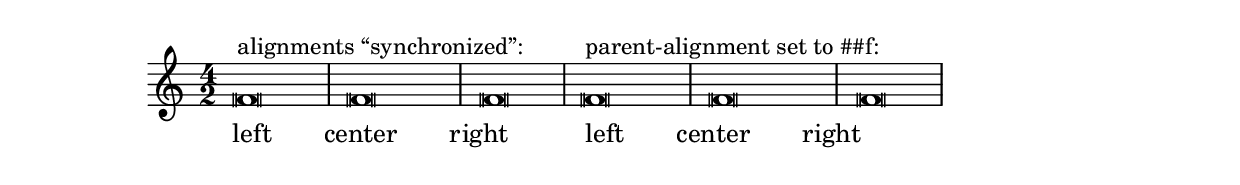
\version "2.19.11"

\header {
  texidoc = "When @code{parent-alignment-X} property is unset,
the value of @code{self-alignment-X} will be used as the factor
for parent alignment.  This happens e.g. for LyricTexts."
}

{
  \time 4/2
  % use breve noteheads because their refpoints aren't on their
  % left edges - this may help catching subtle bugs.
  \override NoteHead.style = #'altdefault
  <>^"alignments “synchronized”:"
  f'\breve f' f'
  <>^"parent-alignment set to ##f:"
  f' f' f'
}
\addlyrics {
  \override LyricSpace.minimum-distance = 5

  \override LyricText.self-alignment-X = #LEFT
  left
  \override LyricText.self-alignment-X = #CENTER
  center
  \override LyricText.self-alignment-X = #RIGHT
  right

  \override LyricText.parent-alignment-X = ##f
  \override LyricText.self-alignment-X = #LEFT
  left
  \override LyricText.self-alignment-X = #CENTER
  center
  \override LyricText.self-alignment-X = #RIGHT
  right
}
